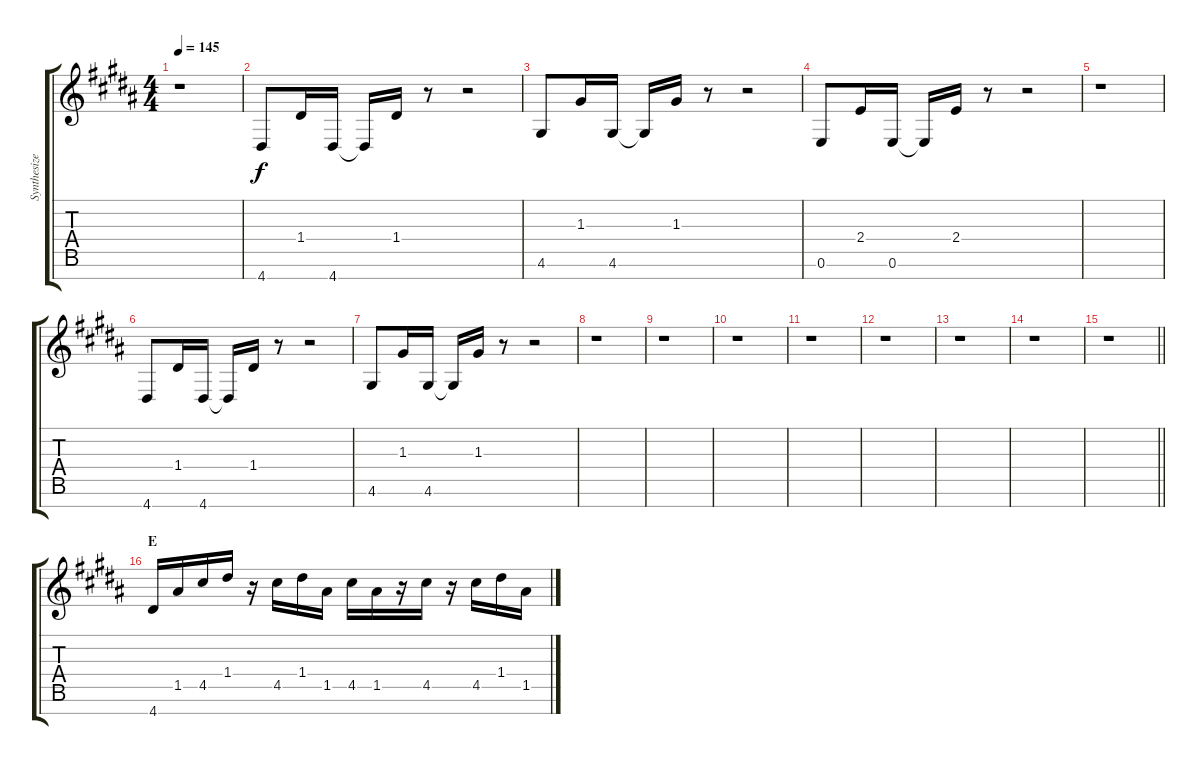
\track ("Synthesizer II" "Synthesize") {instrument lead1square}
\staff {score tabs}
\tuning (E5 B4 G4 D4 A3 E3 B2) {hide}
\ts (4 4)
\tempo 145
\clef g2
\ks b
r.1{dy f} |
4.7.8 1.4.16 4.7.16 4.7{t}.16 1.4.16 r.8 r.2 |
4.6.8 1.3.16 4.6.16 4.6{t}.16 1.3.16 r.8 r.2 |
0.6.8 2.4.16 0.6.16 0.6{t}.16 2.4.16 r.8 r.2 |
r.1 |
4.7.8 1.4.16 4.7.16 4.7{t}.16 1.4.16 r.8 r.2 |
4.6.8 1.3.16 4.6.16 4.6{t}.16 1.3.16 r.8 r.2 |
r.1 |
r.1 |
r.1 |
r.1 |
r.1 |
r.1 |
r.1 |
\barLineRight lightlight
r.1 |
\section ("" "E")
4.7.16{ot 8vb} 1.5.16{ot 8vb} 4.5.16{ot 8vb} 1.4.16{ot 8vb} r.16{ot 8vb} 4.5.16{ot 8vb} 1.4.16{ot 8vb} 1.5.16{ot 8vb} 4.5.16{ot 8vb} 1.5.16{ot 8vb} r.16{ot 8vb} 4.5.16{ot 8vb} r.16{ot 8vb} 4.5.16{ot 8vb} 1.4.16{ot 8vb} 1.5.16{ot 8vb}
